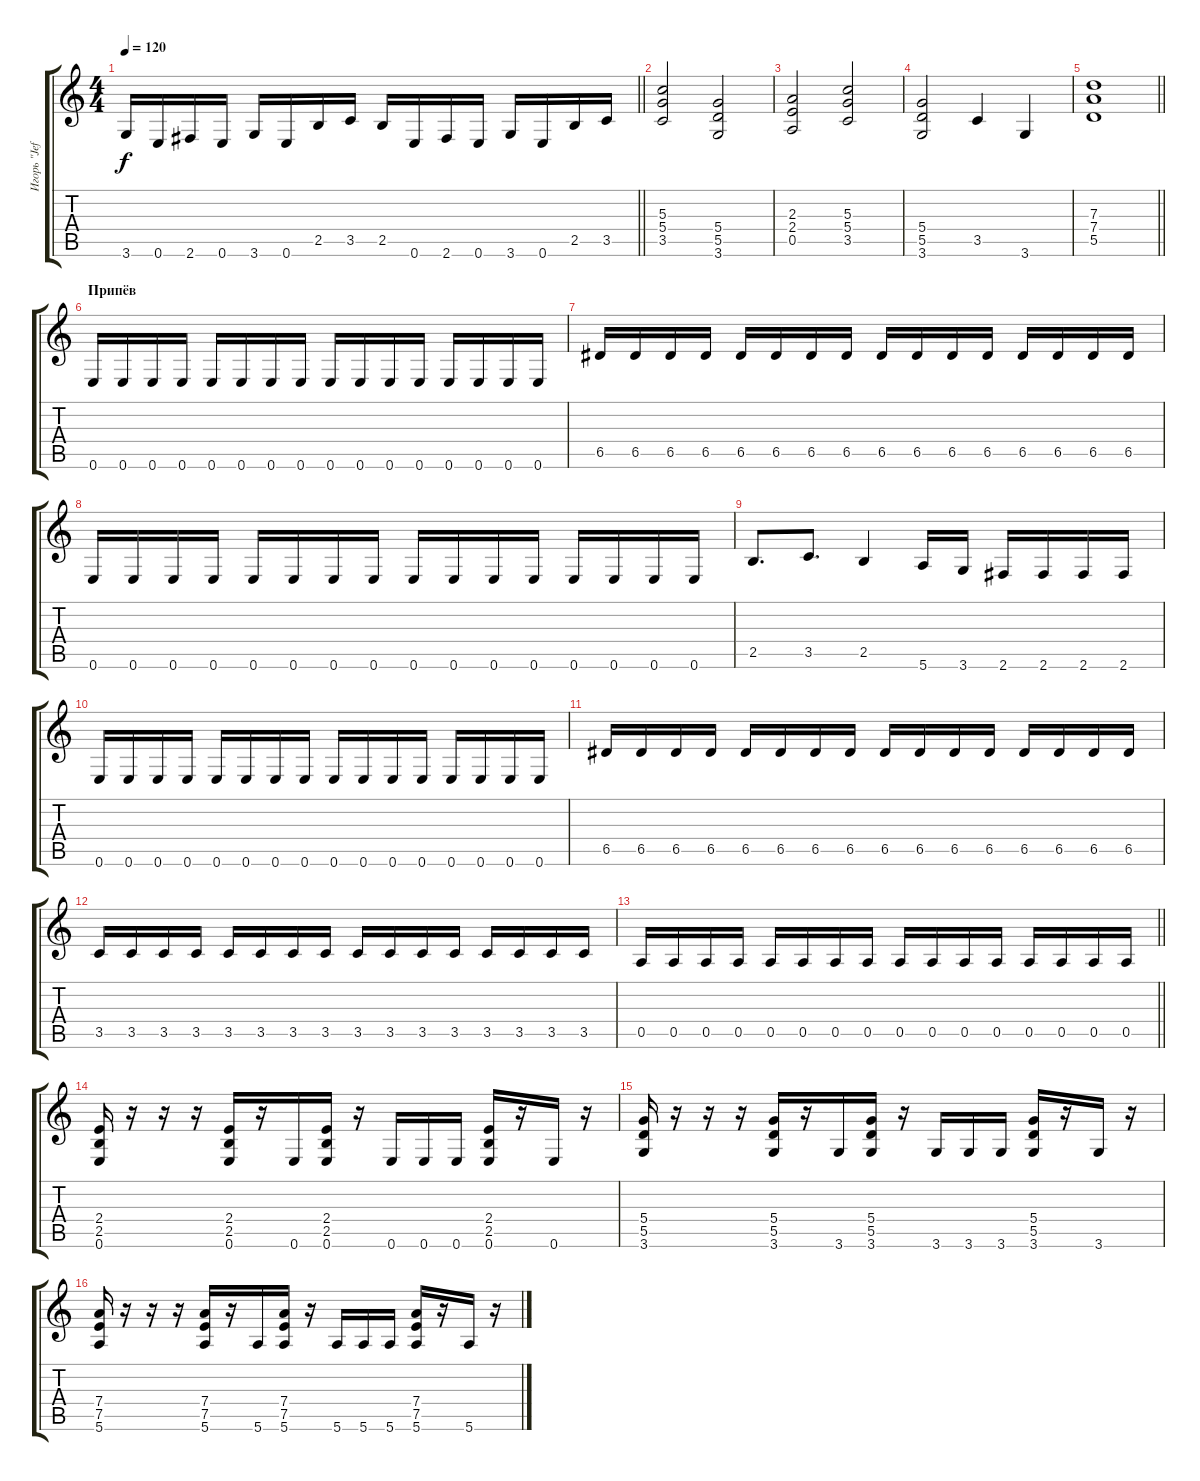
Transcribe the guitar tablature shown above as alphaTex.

\track ("Игорь \"Jeff\" Поляков" "Игорь \"Jef") {instrument distortionguitar}
\staff {score tabs}
\tuning (E4 B3 G3 D3 A2 E2) {hide}
\ts (4 4)
\tempo 120
\clef g2
\barLineRight lightlight
\ks c
3.6.16{dy f} 0.6.16 2.6.16 0.6.16 3.6.16 0.6.16 2.5.16 3.5.16 2.5.16 0.6.16 2.6.16 0.6.16 3.6.16 0.6.16 2.5.16 3.5.16 |
(5.3 5.4 3.5).2 (5.4 5.5 3.6).2 |
(2.3 2.4 0.5).2 (5.3 5.4 3.5).2 |
(5.4 5.5 3.6).2 3.5.4 3.6.4 |
\barLineRight lightlight
(7.3 7.4 5.5).1 |
\section ("" "Припёв")
0.6.16 0.6.16 0.6.16 0.6.16 0.6.16 0.6.16 0.6.16 0.6.16 0.6.16 0.6.16 0.6.16 0.6.16 0.6.16 0.6.16 0.6.16 0.6.16 |
6.5.16 6.5.16 6.5.16 6.5.16 6.5.16 6.5.16 6.5.16 6.5.16 6.5.16 6.5.16 6.5.16 6.5.16 6.5.16 6.5.16 6.5.16 6.5.16 |
0.6.16 0.6.16 0.6.16 0.6.16 0.6.16 0.6.16 0.6.16 0.6.16 0.6.16 0.6.16 0.6.16 0.6.16 0.6.16 0.6.16 0.6.16 0.6.16 |
2.5.8{d} 3.5.8{d} 2.5.4 5.6.16 3.6.16 2.6.16 2.6.16 2.6.16 2.6.16 |
0.6.16 0.6.16 0.6.16 0.6.16 0.6.16 0.6.16 0.6.16 0.6.16 0.6.16 0.6.16 0.6.16 0.6.16 0.6.16 0.6.16 0.6.16 0.6.16 |
6.5.16 6.5.16 6.5.16 6.5.16 6.5.16 6.5.16 6.5.16 6.5.16 6.5.16 6.5.16 6.5.16 6.5.16 6.5.16 6.5.16 6.5.16 6.5.16 |
3.5.16 3.5.16 3.5.16 3.5.16 3.5.16 3.5.16 3.5.16 3.5.16 3.5.16 3.5.16 3.5.16 3.5.16 3.5.16 3.5.16 3.5.16 3.5.16 |
\barLineRight lightlight
0.5.16 0.5.16 0.5.16 0.5.16 0.5.16 0.5.16 0.5.16 0.5.16 0.5.16 0.5.16 0.5.16 0.5.16 0.5.16 0.5.16 0.5.16 0.5.16 |
\section ("" "")
(2.4 2.5 0.6).16 r.16 r.16 r.16 (2.4 2.5 0.6).16 r.16 0.6.16 (2.4 2.5 0.6).16 r.16 0.6.16 0.6.16 0.6.16 (2.4 2.5 0.6).16 r.16 0.6.16 r.16 |
(5.4 5.5 3.6).16 r.16 r.16 r.16 (5.4 5.5 3.6).16 r.16 3.6.16 (5.4 5.5 3.6).16 r.16 3.6.16 3.6.16 3.6.16 (5.4 5.5 3.6).16 r.16 3.6.16 r.16 |
(7.4 7.5 5.6).16 r.16 r.16 r.16 (7.4 7.5 5.6).16 r.16 5.6.16 (7.4 7.5 5.6).16 r.16 5.6.16 5.6.16 5.6.16 (7.4 7.5 5.6).16 r.16 5.6.16 r.16
